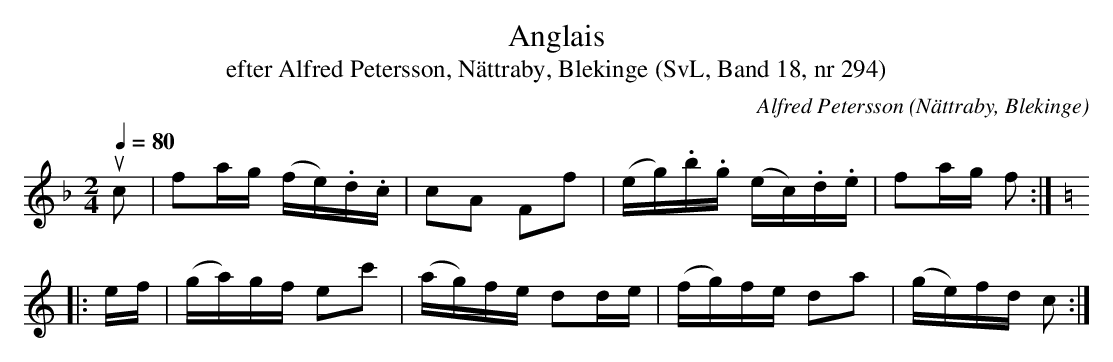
X:1
T:Anglais
T:efter Alfred Petersson, Nättraby, Blekinge (SvL, Band 18, nr 294)
O:Nättraby, Blekinge
C:Alfred Petersson
M:2/4
L:1/16
Q:1/4=80
K:F
uc2|f2ag (fe).d.c|c2A2 F2f2|(eg).b.g (ec).d.e|f2ag f2:|
K:C
|:ef|(ga)gf e2c'2|(ag)fe d2de|(fg)fe d2a2|(ge)fd c2:|
